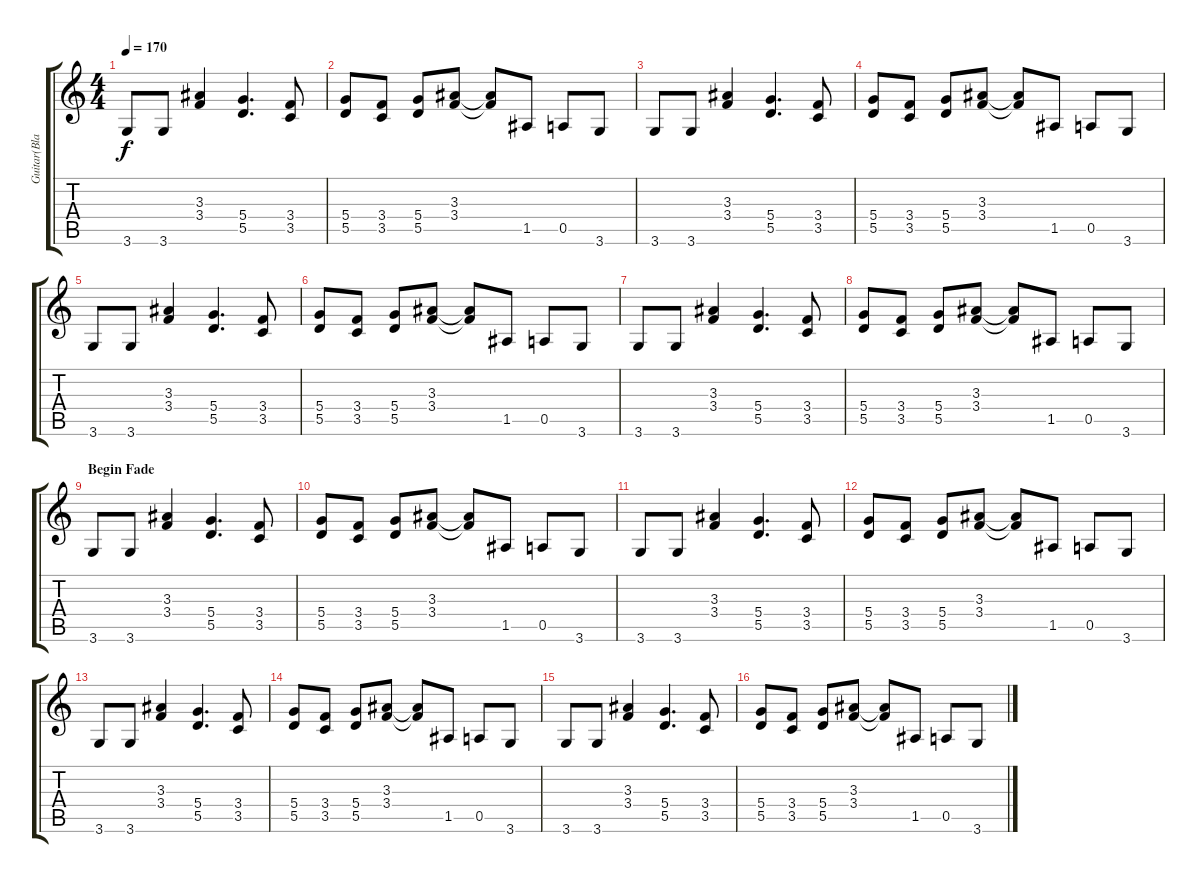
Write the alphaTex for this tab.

\track ("Guitar(Blackie)" "Guitar(Bla") {instrument distortionguitar}
\staff {score tabs}
\tuning (E4 B3 G3 D3 A2 E2) {hide}
\ts (4 4)
\section ("" "")
\tempo 170
\clef g2
\ks c
3.6.8{dy f} 3.6.8 (3.3 3.4).4 (5.4 5.5).4{d} (3.4 3.5).8 |
(5.4 5.5).8 (3.4 3.5).8 (5.4 5.5).8 (3.3 3.4).8 (3.3{t} 3.4{t}).8 1.5.8 0.5.8 3.6.8 |
3.6.8 3.6.8 (3.3 3.4).4 (5.4 5.5).4{d} (3.4 3.5).8 |
(5.4 5.5).8 (3.4 3.5).8 (5.4 5.5).8 (3.3 3.4).8 (3.3{t} 3.4{t}).8 1.5.8 0.5.8 3.6.8 |
3.6.8 3.6.8 (3.3 3.4).4 (5.4 5.5).4{d} (3.4 3.5).8 |
(5.4 5.5).8 (3.4 3.5).8 (5.4 5.5).8 (3.3 3.4).8 (3.3{t} 3.4{t}).8 1.5.8 0.5.8 3.6.8 |
3.6.8 3.6.8 (3.3 3.4).4 (5.4 5.5).4{d} (3.4 3.5).8 |
(5.4 5.5).8 (3.4 3.5).8 (5.4 5.5).8 (3.3 3.4).8 (3.3{t} 3.4{t}).8 1.5.8 0.5.8 3.6.8 |
\section ("" "Begin Fade")
3.6.8 3.6.8 (3.3 3.4).4 (5.4 5.5).4{d} (3.4 3.5).8 |
(5.4 5.5).8 (3.4 3.5).8 (5.4 5.5).8 (3.3 3.4).8 (3.3{t} 3.4{t}).8 1.5.8 0.5.8 3.6.8 |
3.6.8 3.6.8 (3.3 3.4).4 (5.4 5.5).4{d} (3.4 3.5).8 |
(5.4 5.5).8 (3.4 3.5).8 (5.4 5.5).8 (3.3 3.4).8 (3.3{t} 3.4{t}).8 1.5.8 0.5.8 3.6.8 |
3.6.8 3.6.8 (3.3 3.4).4 (5.4 5.5).4{d} (3.4 3.5).8 |
(5.4 5.5).8 (3.4 3.5).8 (5.4 5.5).8 (3.3 3.4).8 (3.3{t} 3.4{t}).8 1.5.8 0.5.8 3.6.8 |
3.6.8 3.6.8 (3.3 3.4).4 (5.4 5.5).4{d} (3.4 3.5).8 |
(5.4 5.5).8 (3.4 3.5).8 (5.4 5.5).8 (3.3 3.4).8 (3.3{t} 3.4{t}).8 1.5.8 0.5.8 3.6.8
